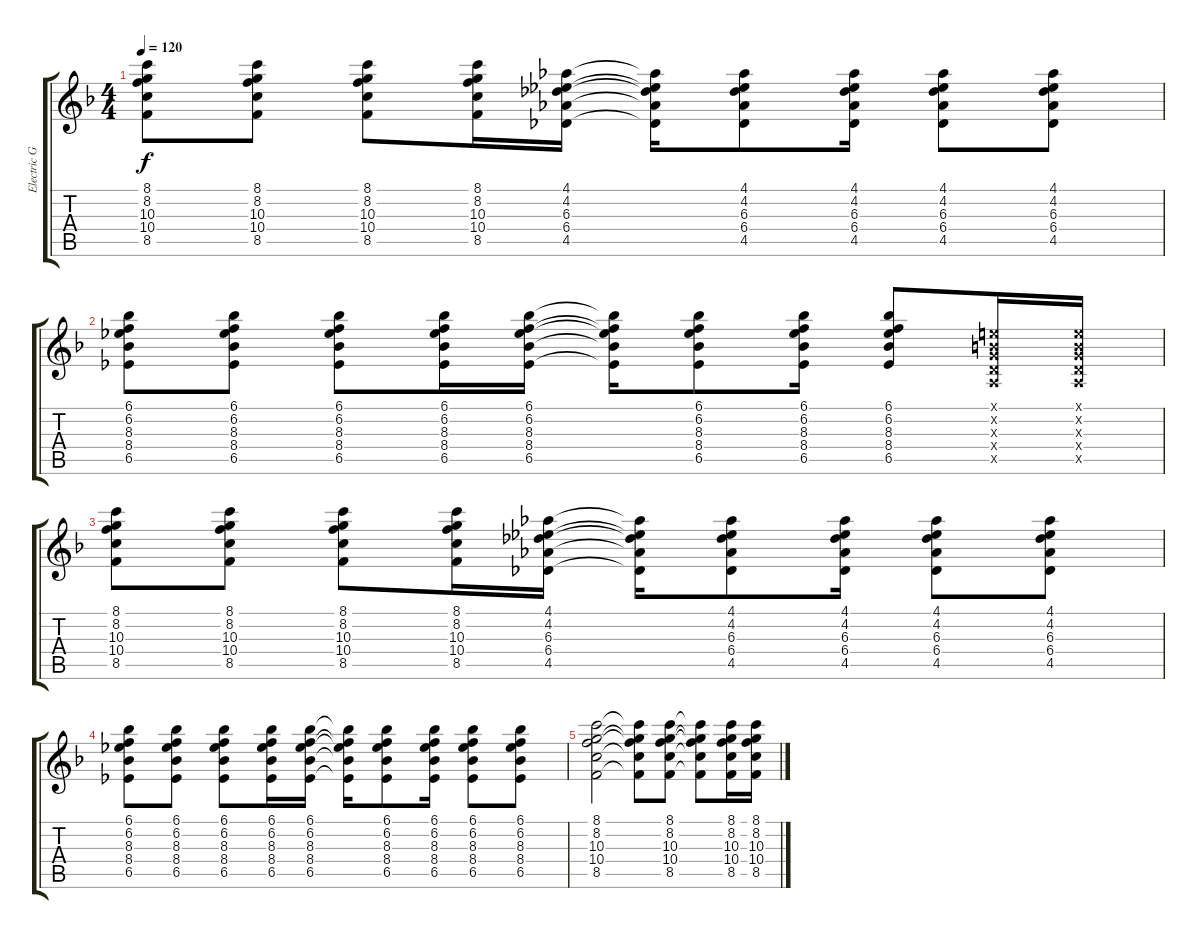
\track ("Electric Guitar II" "Electric G") {instrument distortionguitar}
\staff {score tabs}
\tuning (E4 B3 G3 D3 A2 E2) {hide}
\ts (4 4)
\tempo 120
\clef g2
\ks f
(8.1 8.2 10.3 10.4 8.5).8{dy f} (8.1 8.2 10.3 10.4 8.5).8 (8.1 8.2 10.3 10.4 8.5).8 (8.1 8.2 10.3 10.4 8.5).16 (4.1 4.2 6.3 6.4 4.5).16 (4.1{t} 4.2{t} 6.3{t} 6.4{t} 4.5{t}).16 (4.1 4.2 6.3 6.4 4.5).8 (4.1 4.2 6.3 6.4 4.5).16 (4.1 4.2 6.3 6.4 4.5).8 (4.1 4.2 6.3 6.4 4.5).8 |
(6.1 6.2 8.3 8.4 6.5).8 (6.1 6.2 8.3 8.4 6.5).8 (6.1 6.2 8.3 8.4 6.5).8 (6.1 6.2 8.3 8.4 6.5).16 (6.1 6.2 8.3 8.4 6.5).16 (6.1{t} 6.2{t} 8.3{t} 8.4{t} 6.5{t}).16 (6.1 6.2 8.3 8.4 6.5).8 (6.1 6.2 8.3 8.4 6.5).16 (6.1 6.2 8.3 8.4 6.5).8 (0.1{x} 0.2{x} 0.3{x} 0.4{x} 0.5{x}).16 (0.1{x} 0.2{x} 0.3{x} 0.4{x} 0.5{x}).16 |
(8.1 8.2 10.3 10.4 8.5).8 (8.1 8.2 10.3 10.4 8.5).8 (8.1 8.2 10.3 10.4 8.5).8 (8.1 8.2 10.3 10.4 8.5).16 (4.1 4.2 6.3 6.4 4.5).16 (4.1{t} 4.2{t} 6.3{t} 6.4{t} 4.5{t}).16 (4.1 4.2 6.3 6.4 4.5).8 (4.1 4.2 6.3 6.4 4.5).16 (4.1 4.2 6.3 6.4 4.5).8 (4.1 4.2 6.3 6.4 4.5).8 |
(6.1 6.2 8.3 8.4 6.5).8 (6.1 6.2 8.3 8.4 6.5).8 (6.1 6.2 8.3 8.4 6.5).8 (6.1 6.2 8.3 8.4 6.5).16 (6.1 6.2 8.3 8.4 6.5).16 (6.1{t} 6.2{t} 8.3{t} 8.4{t} 6.5{t}).16 (6.1 6.2 8.3 8.4 6.5).8 (6.1 6.2 8.3 8.4 6.5).16 (6.1 6.2 8.3 8.4 6.5).8 (6.1 6.2 8.3 8.4 6.5).8 |
(8.1 8.2 10.3 10.4 8.5).2 (8.1{t} 8.2{t} 10.3{t} 10.4{t} 8.5{t}).8 (8.1 8.2 10.3 10.4 8.5).8 (8.1{t} 8.2{t} 10.3{t} 10.4{t} 8.5{t}).8 (8.1 8.2 10.3 10.4 8.5).16 (8.1 8.2 10.3 10.4 8.5).16
